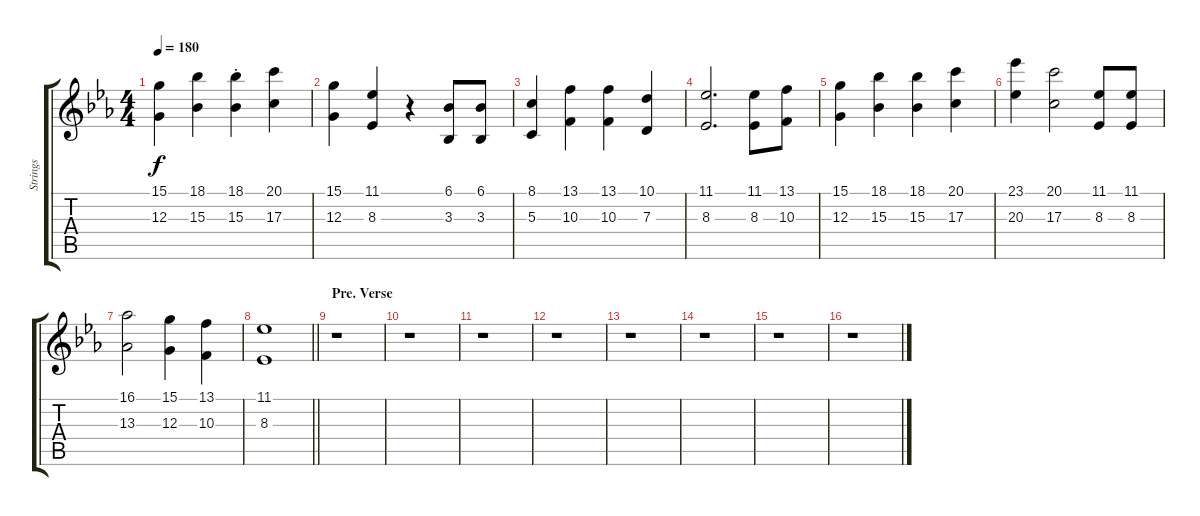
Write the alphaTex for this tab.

\track ("Strings" "Strings") {instrument stringensemble1}
\staff {score tabs}
\tuning (E4 B3 G3 D3 A2 E2) {hide}
\ts (4 4)
\tempo 180
\clef g2
\ks eb
(15.1 12.3).4{dy f} (18.1 15.3).4 (18.1{st} 15.3{st}).4 (20.1 17.3).4 |
(15.1 12.3).4 (11.1 8.3).4 r.4 (6.1 3.3).8 (6.1 3.3).8 |
(8.1 5.3).4 (13.1 10.3).4 (13.1 10.3).4 (10.1 7.3).4 |
(11.1 8.3).2{d} (11.1 8.3).8 (13.1 10.3).8 |
(15.1 12.3).4 (18.1 15.3).4 (18.1 15.3).4 (20.1 17.3).4 |
(23.1 20.3).4 (20.1 17.3).2 (11.1 8.3).8 (11.1 8.3).8 |
(16.1 13.3).2 (15.1 12.3).4 (13.1 10.3).4 |
\barLineRight lightlight
(11.1 8.3).1 |
\section ("" "Pre. Verse")
r.1 |
r.1 |
r.1 |
r.1 |
r.1 |
r.1 |
r.1 |
r.1
